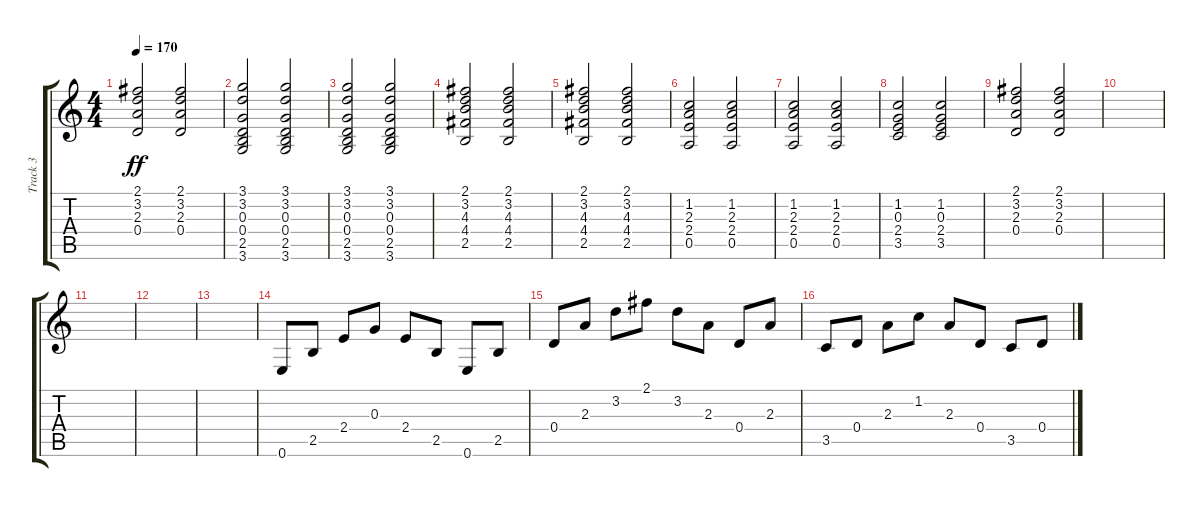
\track ("Track 3" "Track 3") {instrument electricguitarclean}
\staff {score tabs}
\tuning (E4 B3 G3 D3 A2 E2) {hide}
\ts (4 4)
\tempo 170
\clef g2
\ks c
(2.1 3.2 2.3 0.4).2{dy ff} (2.1 3.2 2.3 0.4).2 |
(3.1 3.2 0.3 0.4 2.5 3.6).2 (3.1 3.2 0.3 0.4 2.5 3.6).2 |
(3.1 3.2 0.3 0.4 2.5 3.6).2 (3.1 3.2 0.3 0.4 2.5 3.6).2 |
(2.1 3.2 4.3 4.4 2.5).2 (2.1 3.2 4.3 4.4 2.5).2 |
(2.1 3.2 4.3 4.4 2.5).2 (2.1 3.2 4.3 4.4 2.5).2 |
(1.2 2.3 2.4 0.5).2 (1.2 2.3 2.4 0.5).2 |
(1.2 2.3 2.4 0.5).2 (1.2 2.3 2.4 0.5).2 |
(1.2 0.3 2.4 3.5).2 (1.2 0.3 2.4 3.5).2 |
(2.1 3.2 2.3 0.4).2 (2.1 3.2 2.3 0.4).2 |
|
|
|
|
0.6.8 2.5.8 2.4.8 0.3.8 2.4.8 2.5.8 0.6.8 2.5.8 |
0.4.8 2.3.8 3.2.8 2.1.8 3.2.8 2.3.8 0.4.8 2.3.8 |
3.5.8 0.4.8 2.3.8 1.2.8 2.3.8 0.4.8 3.5.8 0.4.8
